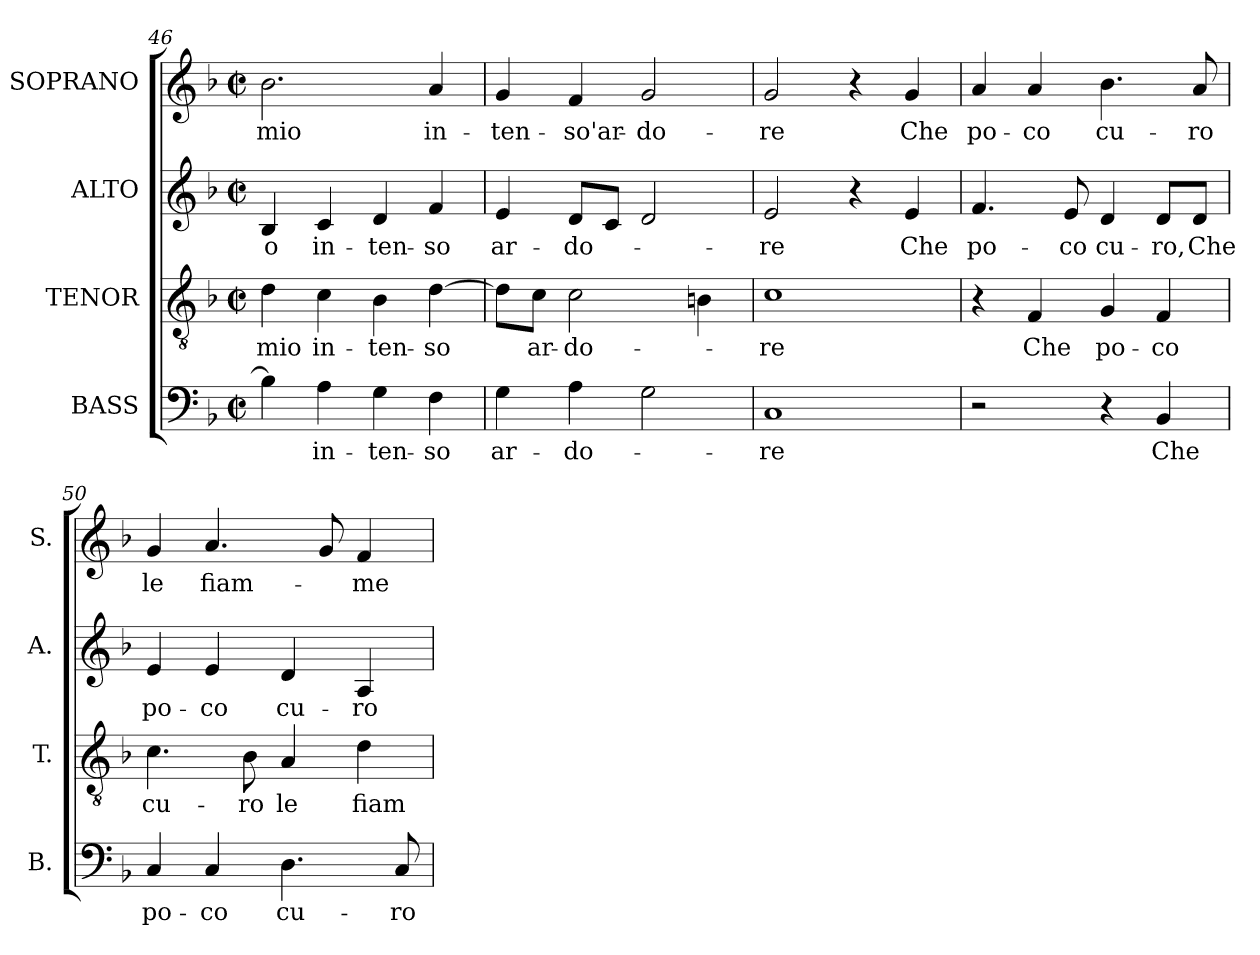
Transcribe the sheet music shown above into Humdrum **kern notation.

**kern	**text	**kern	**text	**kern	**text	**kern	**text
*part4	*part4	*part3	*part3	*part2	*part2	*part1	*part1
*staff4	*staff4	*staff3	*staff3	*staff2	*staff2	*staff1	*staff1
*I"BASS	*	*I"TENOR	*	*I"ALTO	*	*I"SOPRANO	*
*I'B.	*	*I'T.	*	*I'A.	*	*I'S.	*
*clefF4	*	*clefGv2	*	*clefG2	*	*clefG2	*
*	*	*ITrd7c12	*	*	*	*	*
*k[b-]	*	*k[b-]	*	*k[b-]	*	*k[b-]	*
*F:	*	*F:	*	*F:	*	*F:	*
*M2/2	*	*M2/2	*	*M2/2	*	*M2/2	*
*met(c|)	*	*met(c|)	*	*met(c|)	*	*met(c|)	*
=46	=46	=46	=46	=46	=46	=46	=46
!	!	!	!LO:LY:b:color=#000000	!	!	!	!
!	!	!	!	!	!LO:LY:b:color=#000000	!	!
!	!	!	!	!	!	!	!LO:LY:b:color=#000000
4B-i\]	.	4Di\	mio	4B-i/	-o	2.b-i\	mio
!	!LO:LY:b:color=#000000	!	!	!	!	!	!
!	!	!	!LO:LY:b:color=#000000	!	!	!	!
!	!	!	!	!	!LO:LY:b:color=#000000	!	!
4Ai\	in-	4Ci\	in-	4ci/	in-	.	.
!	!LO:LY:b:color=#000000	!	!	!	!	!	!
!	!	!	!LO:LY:b:color=#000000	!	!	!	!
!	!	!	!	!	!LO:LY:b:color=#000000	!	!
4Gi\	-ten-	4BB-i\	-ten-	4di/	-ten-	.	.
!	!LO:LY:b:color=#000000	!	!	!	!	!	!
!	!	!	!LO:LY:b:color=#000000	!	!	!	!
!	!	!	!	!	!LO:LY:b:color=#000000	!	!
!	!	!	!	!	!	!	!LO:LY:b:color=#000000
4Fi\	-so	[4Di\	-so	4fi/	-so	4ai/	in-
=47	=47	=47	=47	=47	=47	=47	=47
!	!LO:LY:b:color=#000000	!	!	!	!	!	!
!	!	!	!	!	!LO:LY:b:color=#000000	!	!
!	!	!	!	!	!	!	!LO:LY:b:color=#000000
4Gi\	ar-	8Di\L]	.	4ei/	ar-	4gi/	-ten-
!	!	!	!LO:LY:b:color=#000000	!	!	!	!
.	.	8Ci\J	ar-	.	.	.	.
!	!LO:LY:b:color=#000000	!	!	!	!	!	!
!	!	!	!LO:LY:b:color=#000000	!	!	!	!
!	!	!	!	!	!LO:LY:b:color=#000000	!	!
!	!	!	!	!	!	!	!LO:LY:b:color=#000000
4Ai\	-do-	2Ci\	-do-	8di/L	-do-	4fi/	-so'ar-
.	.	.	.	8ci/J	.	.	.
!	!	!	!	!	!	!	!LO:LY:b:color=#000000
2Gi\	.	.	.	2di/	.	2gi/	-do-
.	.	4BBni\	.	.	.	.	.
=48	=48	=48	=48	=48	=48	=48	=48
!	!LO:LY:b:color=#000000	!	!	!	!	!	!
!	!	!	!LO:LY:b:color=#000000	!	!	!	!
!	!	!	!	!	!LO:LY:b:color=#000000	!	!
!	!	!	!	!	!	!	!LO:LY:b:color=#000000
1Ci	-re	1Ci	-re	2ei/	-re	2gi/	-re
.	.	.	.	4r	.	4r	.
!	!	!	!	!	!LO:LY:b:color=#000000	!	!
!	!	!	!	!	!	!	!LO:LY:b:color=#000000
.	.	.	.	4ei/	Che	4gi/	Che
=49	=49	=49	=49	=49	=49	=49	=49
!	!	!	!	!	!LO:LY:b:color=#000000	!	!
!	!	!	!	!	!	!	!LO:LY:b:color=#000000
2r	.	4r	.	4.fi/	po-	4ai/	po-
!	!	!	!LO:LY:b:color=#000000	!	!	!	!
!	!	!	!	!	!	!	!LO:LY:b:color=#000000
.	.	4FFi/	Che	.	.	4ai/	-co
!	!	!	!	!	!LO:LY:b:color=#000000	!	!
.	.	.	.	8ei/	-co	.	.
!	!	!	!LO:LY:b:color=#000000	!	!	!	!
!	!	!	!	!	!LO:LY:b:color=#000000	!	!
!	!	!	!	!	!	!	!LO:LY:b:color=#000000
4r	.	4GGi/	po-	4di/	cu-	4.b-i\	cu-
!	!LO:LY:b:color=#000000	!	!	!	!	!	!
!	!	!	!LO:LY:b:color=#000000	!	!	!	!
!	!	!	!	!	!LO:LY:b:color=#000000	!	!
4BB-i/	Che	4FFi/	-co	8di/L	-ro,	.	.
!	!	!	!	!	!LO:LY:b:color=#000000	!	!
!	!	!	!	!	!	!	!LO:LY:b:color=#000000
.	.	.	.	8di/J	Che	8ai/	-ro
=50	=50	=50	=50	=50	=50	=50	=50
!	!LO:LY:b:color=#000000	!	!	!	!	!	!
!	!	!	!LO:LY:b:color=#000000	!	!	!	!
!	!	!	!	!	!LO:LY:b:color=#000000	!	!
!	!	!	!	!	!	!	!LO:LY:b:color=#000000
4Ci/	po-	4.Ci\	cu-	4ei/	po-	4gi/	le
!	!LO:LY:b:color=#000000	!	!	!	!	!	!
!	!	!	!	!	!LO:LY:b:color=#000000	!	!
!	!	!	!	!	!	!	!LO:LY:b:color=#000000
4Ci/	-co	.	.	4ei/	-co	4.ai/	fiam-
!	!	!	!LO:LY:b:color=#000000	!	!	!	!
.	.	8BB-i\	-ro	.	.	.	.
!	!LO:LY:b:color=#000000	!	!	!	!	!	!
!	!	!	!LO:LY:b:color=#000000	!	!	!	!
!	!	!	!	!	!LO:LY:b:color=#000000	!	!
4.Di\	cu-	4AAi/	le	4di/	cu-	.	.
.	.	.	.	.	.	8gi/	.
!	!	!	!LO:LY:b:color=#000000	!	!	!	!
!	!	!	!	!	!LO:LY:b:color=#000000	!	!
!	!	!	!	!	!	!	!LO:LY:b:color=#000000
.	.	4Di\	fiam-	4Ai/	-ro	4fi/	-me
!	!LO:LY:b:color=#000000	!	!	!	!	!	!
8Ci/	-ro	.	.	.	.	.	.
=	=	=	=	=	=	=	=
*-	*-	*-	*-	*-	*-	*-	*-
